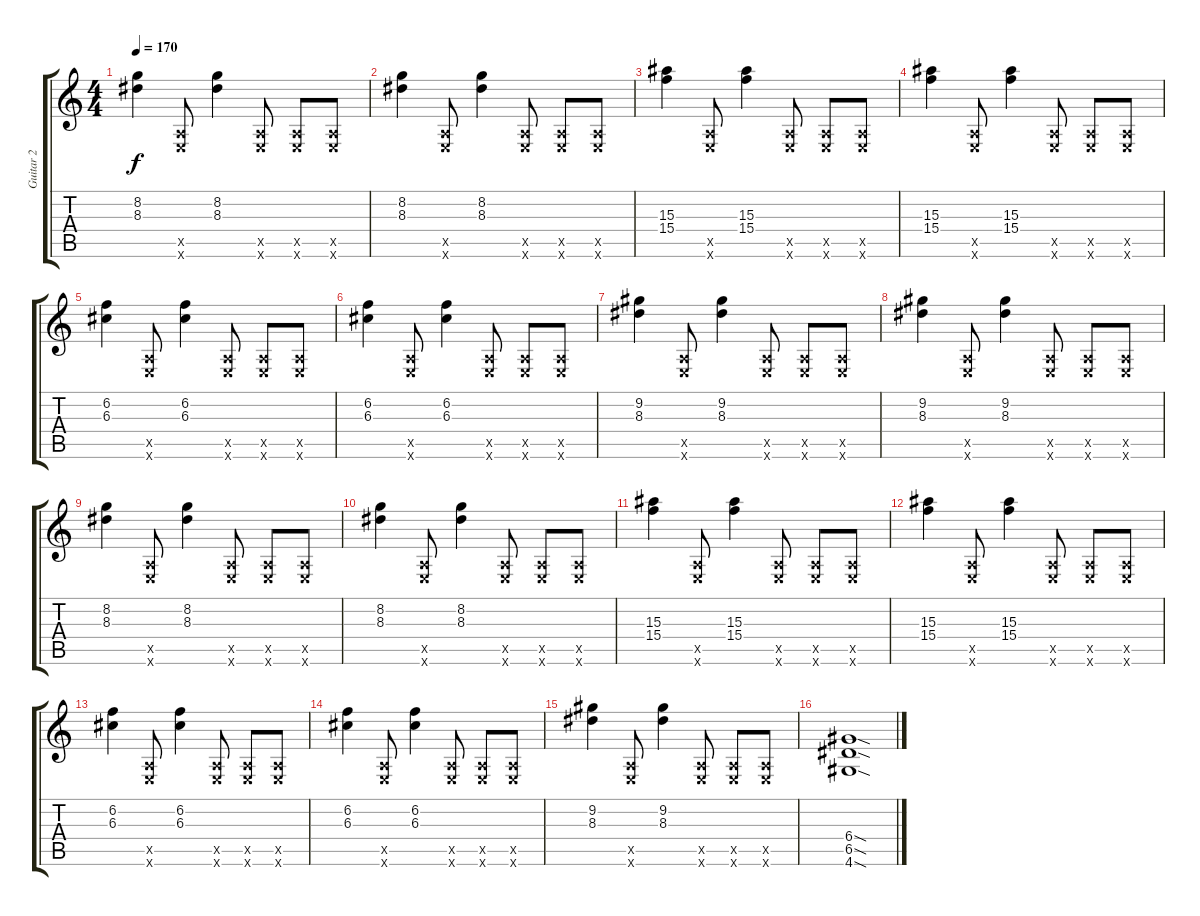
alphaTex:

\track ("Guitar 2" "Guitar 2") {instrument overdrivenguitar}
\staff {score tabs}
\tuning (E4 B3 G3 D3 A2 E2) {hide}
\ts (4 4)
\tempo 170
\clef g2
\ks c
(8.2 8.3).4{dy f} (0.5{x} 0.6{x}).8 (8.2 8.3).4 (0.5{x} 0.6{x}).8 (0.5{x} 0.6{x}).8 (0.5{x} 0.6{x}).8 |
(8.2 8.3).4 (0.5{x} 0.6{x}).8 (8.2 8.3).4 (0.5{x} 0.6{x}).8 (0.5{x} 0.6{x}).8 (0.5{x} 0.6{x}).8 |
(15.3 15.4).4 (0.5{x} 0.6{x}).8 (15.3 15.4).4 (0.5{x} 0.6{x}).8 (0.5{x} 0.6{x}).8 (0.5{x} 0.6{x}).8 |
(15.3 15.4).4 (0.5{x} 0.6{x}).8 (15.3 15.4).4 (0.5{x} 0.6{x}).8 (0.5{x} 0.6{x}).8 (0.5{x} 0.6{x}).8 |
(6.2 6.3).4 (0.5{x} 0.6{x}).8 (6.2 6.3).4 (0.5{x} 0.6{x}).8 (0.5{x} 0.6{x}).8 (0.5{x} 0.6{x}).8 |
(6.2 6.3).4 (0.5{x} 0.6{x}).8 (6.2 6.3).4 (0.5{x} 0.6{x}).8 (0.5{x} 0.6{x}).8 (0.5{x} 0.6{x}).8 |
(9.2 8.3).4 (0.5{x} 0.6{x}).8 (9.2 8.3).4 (0.5{x} 0.6{x}).8 (0.5{x} 0.6{x}).8 (0.5{x} 0.6{x}).8 |
(9.2 8.3).4 (0.5{x} 0.6{x}).8 (9.2 8.3).4 (0.5{x} 0.6{x}).8 (0.5{x} 0.6{x}).8 (0.5{x} 0.6{x}).8 |
(8.2 8.3).4 (0.5{x} 0.6{x}).8 (8.2 8.3).4 (0.5{x} 0.6{x}).8 (0.5{x} 0.6{x}).8 (0.5{x} 0.6{x}).8 |
(8.2 8.3).4 (0.5{x} 0.6{x}).8 (8.2 8.3).4 (0.5{x} 0.6{x}).8 (0.5{x} 0.6{x}).8 (0.5{x} 0.6{x}).8 |
(15.3 15.4).4 (0.5{x} 0.6{x}).8 (15.3 15.4).4 (0.5{x} 0.6{x}).8 (0.5{x} 0.6{x}).8 (0.5{x} 0.6{x}).8 |
(15.3 15.4).4 (0.5{x} 0.6{x}).8 (15.3 15.4).4 (0.5{x} 0.6{x}).8 (0.5{x} 0.6{x}).8 (0.5{x} 0.6{x}).8 |
(6.2 6.3).4 (0.5{x} 0.6{x}).8 (6.2 6.3).4 (0.5{x} 0.6{x}).8 (0.5{x} 0.6{x}).8 (0.5{x} 0.6{x}).8 |
(6.2 6.3).4 (0.5{x} 0.6{x}).8 (6.2 6.3).4 (0.5{x} 0.6{x}).8 (0.5{x} 0.6{x}).8 (0.5{x} 0.6{x}).8 |
(9.2 8.3).4 (0.5{x} 0.6{x}).8 (9.2 8.3).4 (0.5{x} 0.6{x}).8 (0.5{x} 0.6{x}).8 (0.5{x} 0.6{x}).8 |
(6.4{sod} 6.5{sod} 4.6{sod}).1
